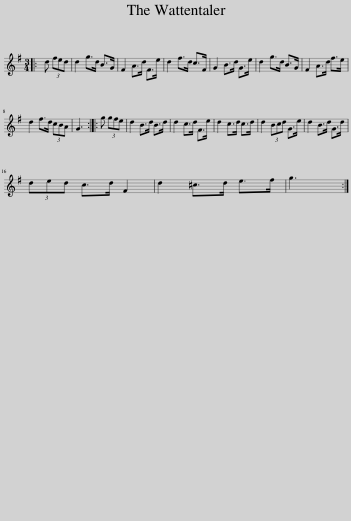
X:1
L:1/8
M:3/4
I:linebreak $
K:G
V:1 treble
V:1
|: d (3fed | d2 g>d B>G | F2 A>d F>e | d2 f>d c>F | G2 B>d G>e | %5
 d2 g>d B>G | F2 A>d f>e |$ d2 f>d (3cBA | G3 :: g (3gfe | %10
 d2 B>d B>d | d2 c>d F>e | d2 c>d c>d | d2 (3Bcd G>e | d2 B>d G>d |$ %15
 (3ded c>d F2 | d2 ^c>d e>f | g3 :| %18
